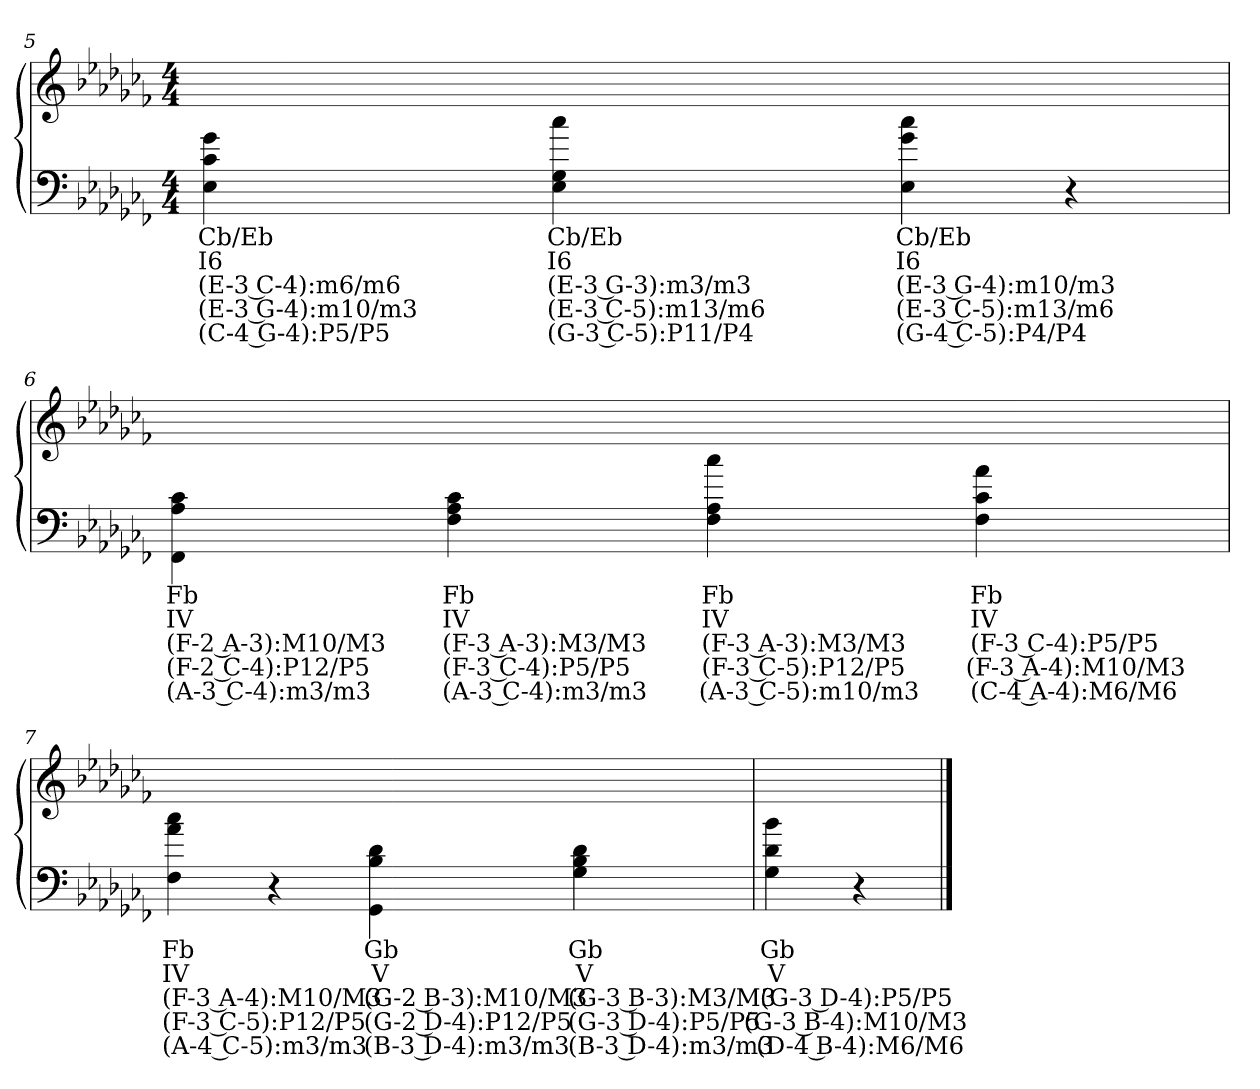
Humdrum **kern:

**kern	**text	**text	**text	**text	**text	**kern
*part2	*part2	*part2	*part2	*part2	*part2	*part1
*staff2	*staff2	*staff2	*staff2	*staff2	*staff2	*staff1
*clefF4	*	*	*	*	*	*clefG2
*k[b-e-a-d-g-c-f-]	*	*	*	*	*	*k[b-e-a-d-g-c-f-]
*C-:	*	*	*	*	*	*C-:
*M4/4	*	*	*	*	*	*M4/4
=5	=5	=5	=5	=5	=5	=5
4E- 4c- 4g-	Cb/Eb	I6	(E-3 C-4):m6/m6	(E-3 G-4):m10/m3	(C-4 G-4):P5/P5	1ryy
4E- 4G- 4cc-	Cb/Eb	I6	(E-3 G-3):m3/m3	(E-3 C-5):m13/m6	(G-3 C-5):P11/P4	.
4E- 4g- 4cc-	Cb/Eb	I6	(E-3 G-4):m10/m3	(E-3 C-5):m13/m6	(G-4 C-5):P4/P4	.
4r	.	.	.	.	.	.
=6	=6	=6	=6	=6	=6	=6
4FF- 4A- 4c-	Fb	IV	(F-2 A-3):M10/M3	(F-2 C-4):P12/P5	(A-3 C-4):m3/m3	1ryy
4F- 4A- 4c-	Fb	IV	(F-3 A-3):M3/M3	(F-3 C-4):P5/P5	(A-3 C-4):m3/m3	.
4F- 4A- 4cc-	Fb	IV	(F-3 A-3):M3/M3	(F-3 C-5):P12/P5	(A-3 C-5):m10/m3	.
4F- 4c- 4a-	Fb	IV	(F-3 C-4):P5/P5	(F-3 A-4):M10/M3	(C-4 A-4):M6/M6	.
=7	=7	=7	=7	=7	=7	=7
4F- 4a- 4cc-	Fb	IV	(F-3 A-4):M10/M3	(F-3 C-5):P12/P5	(A-4 C-5):m3/m3	1ryy
4r	.	.	.	.	.	.
4GG- 4B- 4d-	Gb	V	(G-2 B-3):M10/M3	(G-2 D-4):P12/P5	(B-3 D-4):m3/m3	.
4G- 4B- 4d-	Gb	V	(G-3 B-3):M3/M3	(G-3 D-4):P5/P5	(B-3 D-4):m3/m3	.
=8	=8	=8	=8	=8	=8	=8
4G- 4d- 4b-	Gb	V	(G-3 D-4):P5/P5	(G-3 B-4):M10/M3	(D-4 B-4):M6/M6	2ryy
4r	.	.	.	.	.	.
==	==	==	==	==	==	==
*-	*-	*-	*-	*-	*-	*-
